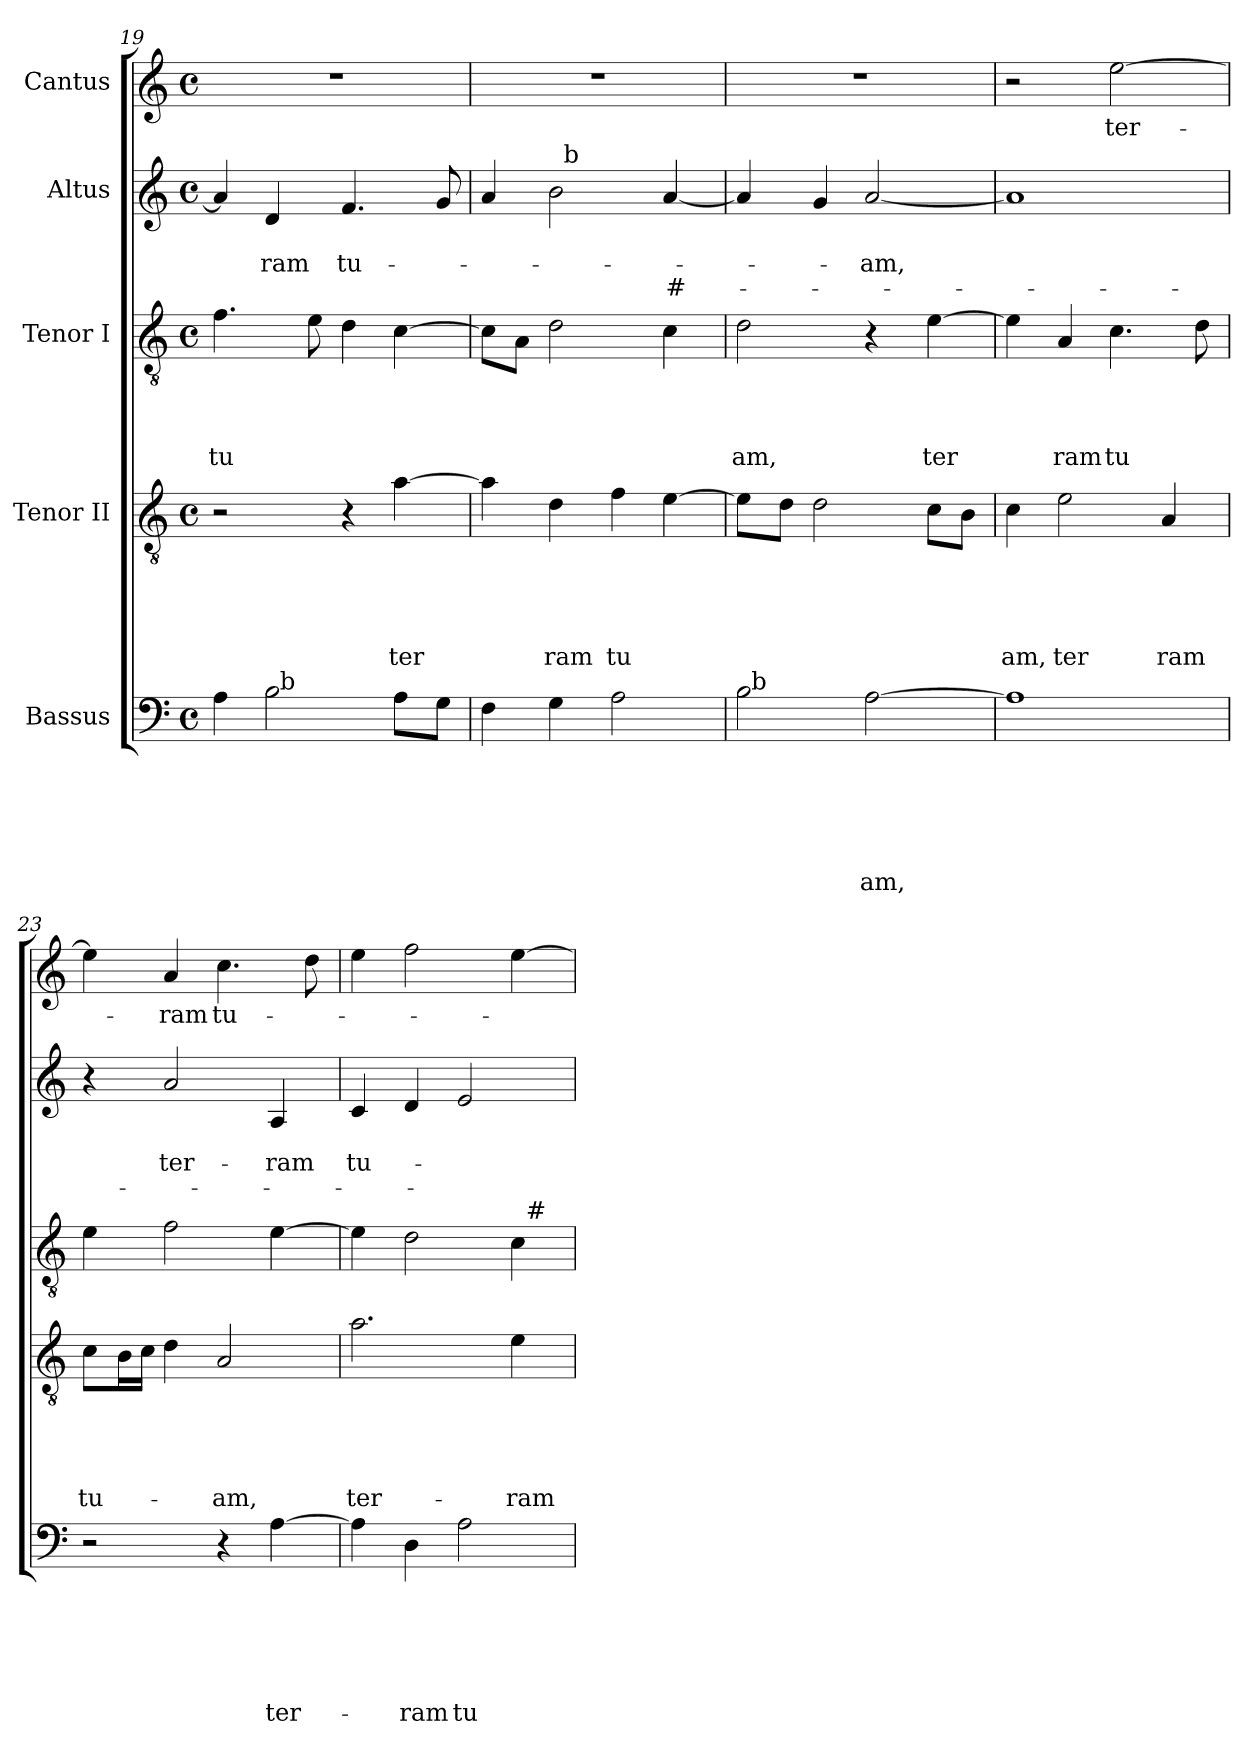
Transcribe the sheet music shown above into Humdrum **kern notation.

**kern	**text	**text	**text	**text	**text	**text	**kern	**text	**text	**text	**text	**text	**kern	**text	**text	**text	**text	**kern	**text	**text	**text	**kern	**text
*part5	*part5	*part5	*part5	*part5	*part5	*part5	*part4	*part4	*part4	*part4	*part4	*part4	*part3	*part3	*part3	*part3	*part3	*part2	*part2	*part2	*part2	*part1	*part1
*staff5	*staff5	*staff5	*staff5	*staff5	*staff5	*staff5	*staff4	*staff4	*staff4	*staff4	*staff4	*staff4	*staff3	*staff3	*staff3	*staff3	*staff3	*staff2	*staff2	*staff2	*staff2	*staff1	*staff1
*I"Bassus	*	*	*	*	*	*	*I"Tenor II	*	*	*	*	*	*I"Tenor I	*	*	*	*	*I"Altus	*	*	*	*I"Cantus	*
*clefF4	*	*	*	*	*	*	*clefGv2	*	*	*	*	*	*clefGv2	*	*	*	*	*clefG2	*	*	*	*clefG2	*
*k[]	*	*	*	*	*	*	*k[]	*	*	*	*	*	*k[]	*	*	*	*	*k[]	*	*	*	*k[]	*
*C:	*	*	*	*	*	*	*C:	*	*	*	*	*	*C:	*	*	*	*	*C:	*	*	*	*C:	*
*M4/4	*	*	*	*	*	*	*M4/4	*	*	*	*	*	*M4/4	*	*	*	*	*M4/4	*	*	*	*M4/4	*
*met(c)	*	*	*	*	*	*	*met(c)	*	*	*	*	*	*met(c)	*	*	*	*	*met(c)	*	*	*	*met(c)	*
=19	=19	=19	=19	=19	=19	=19	=19	=19	=19	=19	=19	=19	=19	=19	=19	=19	=19	=19	=19	=19	=19	=19	=19
!	!	!	!	!	!	!	!	!	!	!	!	!	!	!	!	!	!LO:LY:b	!	!	!	!	!	!
*^	*	*	*	*	*	*	*	*	*	*	*	*	*	*	*	*	*	*	*	*	*	*	*
4A\	4ryy	.	.	.	.	.	.	2r	.	.	.	.	.	4.f\	.	.	.	tu	4a/]	.	.	.	1r	.
!	!	!	!	!	!	!	!	!	!	!	!	!	!	!	!	!	!	!	!	!	!LO:LY:b	!	!	!
2B\	32ryy	.	.	.	.	.	.	.	.	.	.	.	.	.	.	.	.	.	4d/	.	-ram	.	.	.
!	!LO:TX:a:t=b	!	!	!	!	!	!	!	!	!	!	!	!	!	!	!	!	!	!	!	!	!	!	!
.	2ryy	.	.	.	.	.	.	.	.	.	.	.	.	.	.	.	.	.	.	.	.	.	.	.
.	.	.	.	.	.	.	.	.	.	.	.	.	.	8e\	.	.	.	.	.	.	.	.	.	.
!	!	!	!	!	!	!	!	!	!	!	!	!	!	!	!	!	!	!	!	!	!LO:LY:b	!	!	!
.	.	.	.	.	.	.	.	4r	.	.	.	.	.	4d\	.	.	.	.	4.f/	.	tu-	.	.	.
!	!	!	!	!	!	!	!	!	!	!	!	!	!LO:LY:b	!	!	!	!	!	!	!	!	!	!	!
8A\L	.	.	.	.	.	.	.	[>4a\	.	.	.	.	ter	[>4c\	.	.	.	.	.	.	.	.	.	.
.	8..ryy	.	.	.	.	.	.	.	.	.	.	.	.	.	.	.	.	.	.	.	.	.	.	.
8G\J	.	.	.	.	.	.	.	.	.	.	.	.	.	.	.	.	.	.	8g/	.	.	.	.	.
*v	*v	*	*	*	*	*	*	*	*	*	*	*	*	*	*	*	*	*	*	*	*	*	*	*
=20	=20	=20	=20	=20	=20	=20	=20	=20	=20	=20	=20	=20	=20	=20	=20	=20	=20	=20	=20	=20	=20	=20	=20
*	*	*	*	*	*	*	*	*	*	*	*	*	*	*	*	*	*	*^	*	*	*	*	*
4F\	.	.	.	.	.	.	4a\]	.	.	.	.	.	8c\L]	.	.	.	.	4a/	4ryy	.	.	.	1r	.
.	.	.	.	.	.	.	.	.	.	.	.	.	8A\J	.	.	.	.	.	.	.	.	.	.	.
!	!	!	!	!	!	!	!	!	!	!	!	!LO:LY:b	!	!	!	!	!	!	!	!	!	!	!	!
4G\	.	.	.	.	.	.	4d\	.	.	.	.	ram	2d\	.	.	.	.	2b\	32ryy	.	.	.	.	.
!	!	!	!	!	!	!	!	!	!	!	!	!	!	!	!	!	!	!	!LO:TX:a:t=b	!	!	!	!	!
.	.	.	.	.	.	.	.	.	.	.	.	.	.	.	.	.	.	.	2ryy	.	.	.	.	.
!	!	!	!	!	!	!	!	!	!	!	!	!LO:LY:b	!	!	!	!	!	!	!	!	!	!	!	!
2A\	.	.	.	.	.	.	4f\	.	.	.	.	tu	.	.	.	.	.	.	.	.	.	.	.	.
!	!	!	!	!	!	!	!	!	!	!	!	!	!	!	!	!	!	!	!	!	!	!LO:LY:b	!	!
.	.	.	.	.	.	.	[>4e\	.	.	.	.	.	4c\	.	.	.	.	[<4a/	.	.	.	#-	.	.
.	.	.	.	.	.	.	.	.	.	.	.	.	.	.	.	.	.	.	8..ryy	.	.	.	.	.
=21	=21	=21	=21	=21	=21	=21	=21	=21	=21	=21	=21	=21	=21	=21	=21	=21	=21	=21	=21	=21	=21	=21	=21	=21
!	!	!	!	!	!	!	!	!	!	!	!	!	!	!	!	!	!LO:LY:b	!	!	!	!	!	!	!
*^	*	*	*	*	*	*	*	*	*	*	*	*	*	*	*	*	*	*v	*v	*	*	*	*	*
2B\	32ryy	.	.	.	.	.	.	8e\L]	.	.	.	.	.	2d\	.	.	.	am,	4a/]	.	.	.	1r	.
!	!LO:TX:a:t=b	!	!	!	!	!	!	!	!	!	!	!	!	!	!	!	!	!	!	!	!	!	!	!
.	2ryy	.	.	.	.	.	.	.	.	.	.	.	.	.	.	.	.	.	.	.	.	.	.	.
.	.	.	.	.	.	.	.	8d\J	.	.	.	.	.	.	.	.	.	.	.	.	.	.	.	.
.	.	.	.	.	.	.	.	2d\	.	.	.	.	.	.	.	.	.	.	4g/	.	.	.	.	.
!	!	!	!	!	!	!	!LO:LY:b	!	!	!	!	!	!	!	!	!	!	!	!	!	!LO:LY:b	!	!	!
[>2A\	.	.	.	.	.	.	am,	.	.	.	.	.	.	4r	.	.	.	.	[<2a/	.	-am,	.	.	.
.	4...ryy	.	.	.	.	.	.	.	.	.	.	.	.	.	.	.	.	.	.	.	.	.	.	.
!	!	!	!	!	!	!	!	!	!	!	!	!	!	!	!	!	!	!LO:LY:b	!	!	!	!	!	!
.	.	.	.	.	.	.	.	8c\L	.	.	.	.	.	[>4e\	.	.	.	ter	.	.	.	.	.	.
.	.	.	.	.	.	.	.	8B\J	.	.	.	.	.	.	.	.	.	.	.	.	.	.	.	.
=22	=22	=22	=22	=22	=22	=22	=22	=22	=22	=22	=22	=22	=22	=22	=22	=22	=22	=22	=22	=22	=22	=22	=22	=22
!	!	!	!	!	!	!	!	!	!	!	!	!	!LO:LY:b	!	!	!	!	!	!	!	!	!	!	!
*v	*v	*	*	*	*	*	*	*	*	*	*	*	*	*	*	*	*	*	*	*	*	*	*	*
1A]	.	.	.	.	.	.	4c\	.	.	.	.	am,	4e\]	.	.	.	.	1a]	.	.	.	2r	.
!	!	!	!	!	!	!	!	!	!	!	!	!LO:LY:b	!	!	!	!	!LO:LY:b	!	!	!	!	!	!
.	.	.	.	.	.	.	2e\	.	.	.	.	ter	4A/	.	.	.	ram	.	.	.	.	.	.
!	!	!	!	!	!	!	!	!	!	!	!	!	!	!	!	!	!LO:LY:b	!	!	!	!	!	!LO:LY:b
.	.	.	.	.	.	.	.	.	.	.	.	.	4.c\	.	.	.	tu	.	.	.	.	[>2ee\	ter-
!	!	!	!	!	!	!	!	!	!	!	!	!LO:LY:b	!	!	!	!	!	!	!	!	!	!	!
.	.	.	.	.	.	.	4A/	.	.	.	.	ram	.	.	.	.	.	.	.	.	.	.	.
.	.	.	.	.	.	.	.	.	.	.	.	.	8d\	.	.	.	.	.	.	.	.	.	.
!!LO:PB:g=z
=23	=23	=23	=23	=23	=23	=23	=23	=23	=23	=23	=23	=23	=23	=23	=23	=23	=23	=23	=23	=23	=23	=23	=23
!	!	!	!	!	!	!	!	!	!	!	!	!LO:LY:b	!	!	!	!	!	!	!	!	!	!	!
2r	.	.	.	.	.	.	8c\L	.	.	.	.	tu-	4e\	.	.	.	.	4r	.	.	.	4ee\]	.
.	.	.	.	.	.	.	16B\L	.	.	.	.	.	.	.	.	.	.	.	.	.	.	.	.
.	.	.	.	.	.	.	16c\JJ	.	.	.	.	.	.	.	.	.	.	.	.	.	.	.	.
!	!	!	!	!	!	!	!	!	!	!	!	!	!	!	!	!	!	!	!	!LO:LY:b	!	!	!LO:LY:b
.	.	.	.	.	.	.	4d\	.	.	.	.	.	2f\	.	.	.	.	2a/	.	ter-	.	4a/	-ram
!	!	!	!	!	!	!	!	!	!	!	!	!LO:LY:b	!	!	!	!	!	!	!	!	!	!	!LO:LY:b
4r	.	.	.	.	.	.	2A/	.	.	.	.	-am,	.	.	.	.	.	.	.	.	.	4.cc\	tu-
!	!	!	!	!	!	!LO:LY:b	!	!	!	!	!	!	!	!	!	!	!	!	!	!LO:LY:b	!	!	!
[>4A\	.	.	.	.	.	ter-	.	.	.	.	.	.	[>4e\	.	.	.	.	4A/	.	-ram	.	.	.
.	.	.	.	.	.	.	.	.	.	.	.	.	.	.	.	.	.	.	.	.	.	8dd\	.
=24	=24	=24	=24	=24	=24	=24	=24	=24	=24	=24	=24	=24	=24	=24	=24	=24	=24	=24	=24	=24	=24	=24	=24
!	!	!	!	!	!	!	!	!	!	!	!	!LO:LY:b	!	!	!	!	!	!	!	!LO:LY:b	!	!	!
*	*	*	*	*	*	*	*	*	*	*	*	*	*^	*	*	*	*	*	*	*	*	*	*
4A\]	.	.	.	.	.	.	2.a\	.	.	.	.	ter-	4e\]	2ryy	.	.	.	.	4c/	.	tu-	.	4ee\	.
!	!	!	!	!	!	!LO:LY:b	!	!	!	!	!	!	!	!	!	!	!	!	!	!	!	!	!	!
4D\	.	.	.	.	.	-ram	.	.	.	.	.	.	2d\	.	.	.	.	.	4d/	.	.	.	2ff\	.
!	!	!	!	!	!	!LO:LY:b	!	!	!	!	!	!	!	!	!	!	!	!	!	!	!	!	!	!
2A\	.	.	.	.	.	tu-	.	.	.	.	.	.	.	4ryy	.	.	.	.	2e/	.	.	.	.	.
!	!	!	!	!	!	!	!	!	!	!	!	!LO:LY:b	!	!	!	!	!	!	!	!	!	!	!	!
.	.	.	.	.	.	.	4e\	.	.	.	.	-ram	4c\	32ryy	.	.	.	.	.	.	.	.	[>4ee\	.
!	!	!	!	!	!	!	!	!	!	!	!	!	!	!LO:TX:a:t=#	!	!	!	!	!	!	!	!	!	!
.	.	.	.	.	.	.	.	.	.	.	.	.	.	8..ryy	.	.	.	.	.	.	.	.	.	.
*	*	*	*	*	*	*	*	*	*	*	*	*	*v	*v	*	*	*	*	*	*	*	*	*	*
=	=	=	=	=	=	=	=	=	=	=	=	=	=	=	=	=	=	=	=	=	=	=	=
*-	*-	*-	*-	*-	*-	*-	*-	*-	*-	*-	*-	*-	*-	*-	*-	*-	*-	*-	*-	*-	*-	*-	*-
